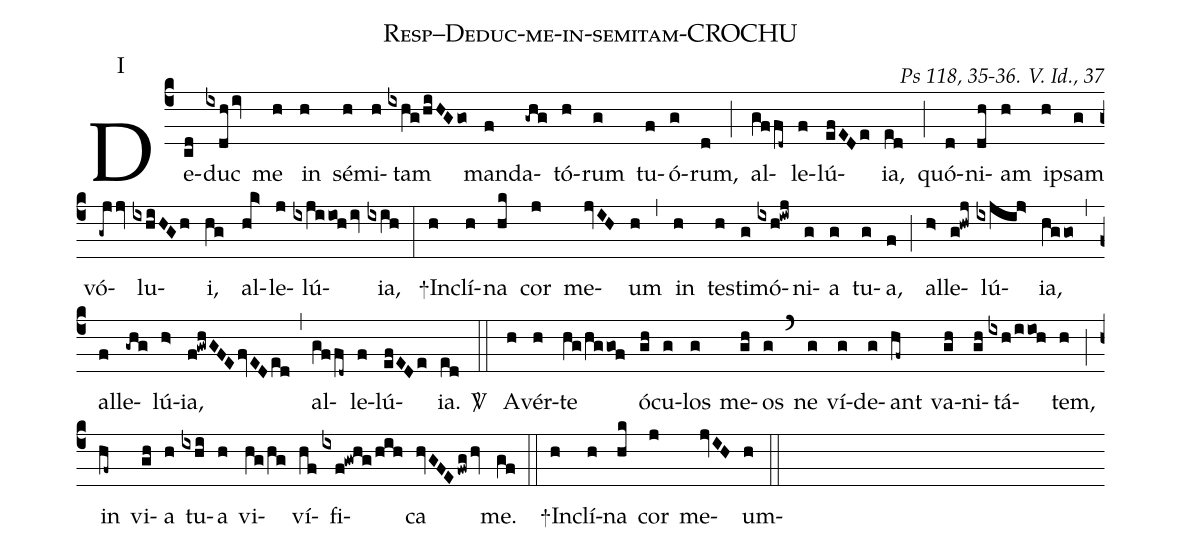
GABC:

name: Resp--Deduc-me-in-semitam-CROCHU ;
commentary: Ps 118, 35-36. V. Id., 37;
annotation: I;
%%
(c4) De(cd)duc(ixdh/iv) me(h) in(h) sé(h)mi(h)tam(ixhg/hiHGgo) man(f)da(-ghg)tó(h)rum(g) tu(f)ó(g)rum,(d) (;) al(gf/fd~)le(f)lú(efEDe)ia,(ed) (;) quó(d)ni(dh)am(h) ip(h)sam(g) vó(-gjjv)lu(ixhiHGh)i,(hg) al(hk>)le(j)lú(ixjiioh/iv)ia,(ixih) (:)
+In(h)clí(h)na(hk) cor(j) me(jvIH)um(h) (,) in(h) tes(h)ti(g)mó(ixh!iwj)ni(g)a(g) tu(g)a,(f) (;) al(h>)le(g!hwj)lú(ixjij>)ia,(hggo) (,) al(f)le(-ghg)lú(h>)ia,(f!gwhGFEfvEDed) (,) al(gffd~)le(f)lú(efEDe)ia.(ed)
<sp>V/</sp> (::) A(h)vér(h)te(hg/hggof) ó(gh)cu(g)los(g) me(gh)os(g) (`) ne(g) ví(g)de(g)ant(hf~) va(gh)ni(gh)tá(ixh/iioh)tem,(h) (;) in(hf~) vi(gh)a(h) tu(ixhi)a(h) vi(hg/hg)ví(hf)fi(ixf!gwhg/hih)ca(hvGFEfwg/hv) me.(gf) (::)
+In(h)clí(h)na(hk) cor(j) me(jvIH)um(h)(::)
